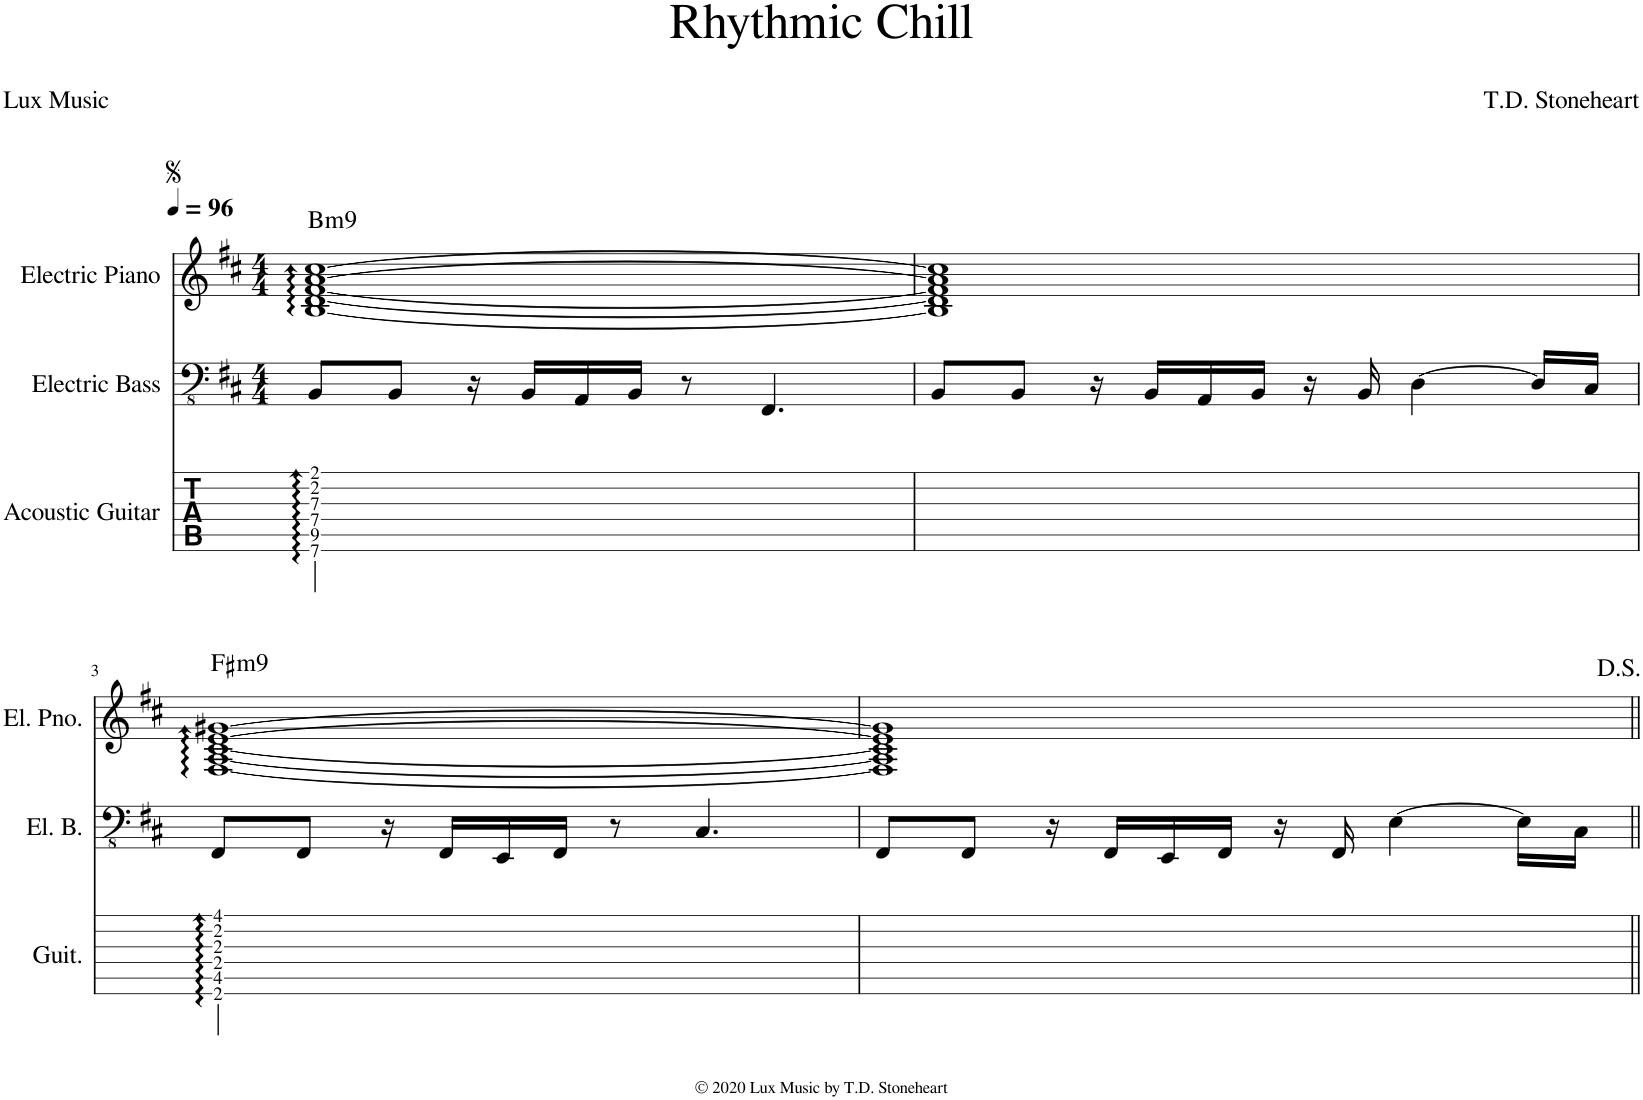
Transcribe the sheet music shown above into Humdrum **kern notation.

**kern	**kern	**kern	**harte
*part3	*part2	*part1	*part1
*staff3	*staff2	*staff1	*
*I"Acoustic Guitar	*I"Electric Bass	*I"Electric Piano	*
*I'Guit.	*I'El. B.	*I'El. Pno.	*
*stria6	*	*	*
*	*clefFv4	*clefG2	*
*k[f#c#]	*k[f#c#]	*k[f#c#]	*
*M4/4	*M4/4	*M4/4	*
*MM96	*MM96	*MM96	*
=1	=1	=1	=1
!	!	!	!LO:H:kt=m9
4BB\:: 4F#\:: 4A\:: 4d\:: 4c#\:: 4f#\::	8BBB/L	[1B:: [1d:: [1f#:: [1a:: [1cc#::	B:min9
.	8BBB/J	.	.
4r	16r	.	.
.	16BBB/LL	.	.
.	16AAA/	.	.
.	16BBB/JJ	.	.
2r	8r	.	.
.	4.FFF#/	.	.
=2	=2	=2	=2
1r	8BBB/L	1B] 1d] 1f#] 1a] 1cc#]	.
.	8BBB/J	.	.
.	16r	.	.
.	16BBB/LL	.	.
.	16AAA/	.	.
.	16BBB/JJ	.	.
.	16r	.	.
.	16BBB/	.	.
.	[4DD\	.	.
.	16DD/LL]	.	.
.	16CC#/JJ	.	.
!!LO:LB:g=z
=3	=3	=3	=3
!	!	!	!LO:H:kt=m9
4FF#\:: 4C#\:: 4E\:: 4A\:: 4c#\:: 4g#\::	8FFF#/L	[1F#:: [1A:: [1c#:: [1e:: [1g#X::	F#:min9
.	8FFF#/J	.	.
4r	16r	.	.
.	16FFF#/LL	.	.
.	16EEE/	.	.
.	16FFF#/JJ	.	.
2r	8r	.	.
.	4.CC#/	.	.
=4	=4	=4	=4
1r	8FFF#/L	1F#] 1A] 1c#] 1e] 1g#]	.
.	8FFF#/J	.	.
.	16r	.	.
.	16FFF#/LL	.	.
.	16EEE/	.	.
.	16FFF#/JJ	.	.
.	16r	.	.
.	16FFF#/	.	.
.	[4EE\	.	.
.	16EE\LL]	.	.
.	16CC#\JJ	.	.
=||	=||	=||	=||
*-	*-	*-	*-
